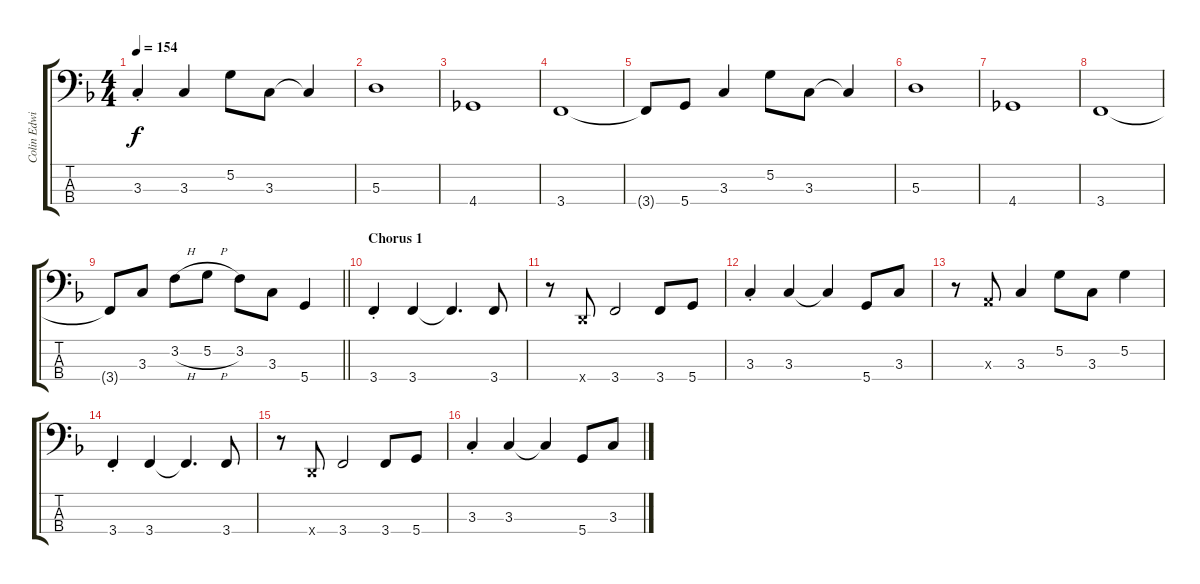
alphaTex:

\track ("Colin Edwin Fretless Bass" "Colin Edwi") {instrument electricbassfinger}
\staff {score tabs}
\tuning (G2 D2 A1 D1) {hide}
\ts (4 4)
\tempo 154
\clef f4
\ks dminor
3.3{st}.4{dy f} 3.3.4 5.2.8 3.3.8 3.3{t}.4 |
5.3.1 |
4.4.1 |
3.4.1 |
3.4{t}.8 5.4.8 3.3.4 5.2.8 3.3.8 3.3{t}.4 |
5.3.1 |
4.4.1 |
3.4.1 |
\barLineRight lightlight
3.4{t}.8 3.3.8 3.2{h}.8 5.2{h}.8 3.2.8 3.3.8 5.4.4 |
\section ("" "Chorus 1")
3.4{st}.4 3.4.4 3.4{t}.4{d} 3.4.8 |
r.8 0.4{x}.8 3.4.2 3.4.8 5.4.8 |
3.3{st}.4 3.3.4 3.3{t}.4 5.4.8 3.3.8 |
r.8 0.3{x}.8 3.3.4 5.2.8 3.3.8 5.2.4 |
3.4{st}.4 3.4.4 3.4{t}.4{d} 3.4.8 |
r.8 0.4{x}.8 3.4.2 3.4.8 5.4.8 |
3.3{st}.4 3.3.4 3.3{t}.4 5.4.8 3.3.8
